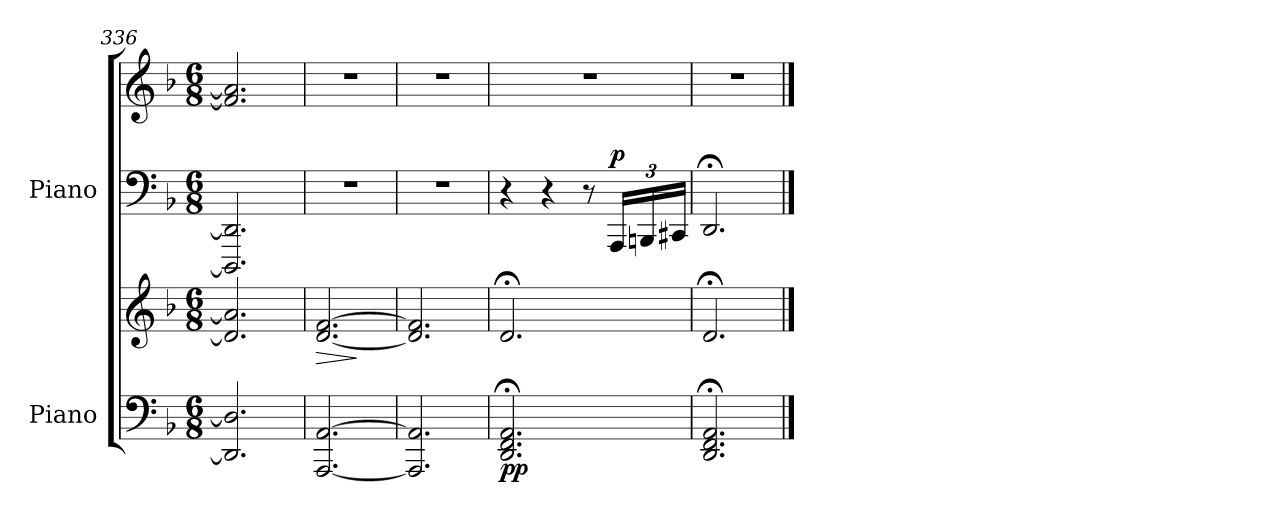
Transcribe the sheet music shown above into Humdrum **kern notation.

**kern	**kern	**dynam	**kern	**kern	**dynam
*part2	*part2	*part2	*part1	*part1	*part1
*staff4	*staff3	*staff3/4	*staff2	*staff1	*staff1/2
*I"Piano	*	*	*I"Piano	*	*
*I'Pno.	*	*	*I'Pno.	*	*
*clefF4	*clefG2	*	*clefF4	*clefG2	*
*k[b-]	*k[b-]	*	*k[b-]	*k[b-]	*
*M6/8	*M6/8	*	*M6/8	*M6/8	*
=336	=336	=336	=336	=336	=336
2.DD/] 2.D/]	2.d/] 2.a/]	.	2.DDD/] 2.DD/]	2.f/] 2.a/]	.
!!LO:PB:g=z
=337	=337	=337	=337	=337	=337
!	!	!LO:HP:b	!	!	!
[2.AAA/ [2.AA/	[2.d/ [2.f/	>	2.r	2.r	.
.	.	]	.	.	.
=338	=338	=338	=338	=338	=338
2.AAA/] 2.AA/]	2.d/] 2.f/]	.	2.r	2.r	.
=339	=339	=339	=339	=339	=339
*	*	*	*	*MM108	*
!	!	!LO:DY:b=2	!	!	!
!	!	!LO:DY:n=1:b	!	!	!
2.DD/;< 2.FF/;< 2.AA/;<	2.d;</	p p	4r	2.r	.
.	.	.	4r	.	.
.	.	.	8r	.	.
*	*	*	*Xbrackettup	*	*
!	!	!	!	!	!LO:DY:a=2
.	.	.	24AAA/LL	.	p
.	.	.	24BBBn/	.	.
.	.	.	24CC#X/JJ	.	.
=340	=340	=340	=340	=340	=340
2.DD/;< 2.FF/;< 2.AA/;<	2.d;</	.	2.DD;</	2.r	.
==	==	==	==	==	==
*-	*-	*-	*-	*-	*-
